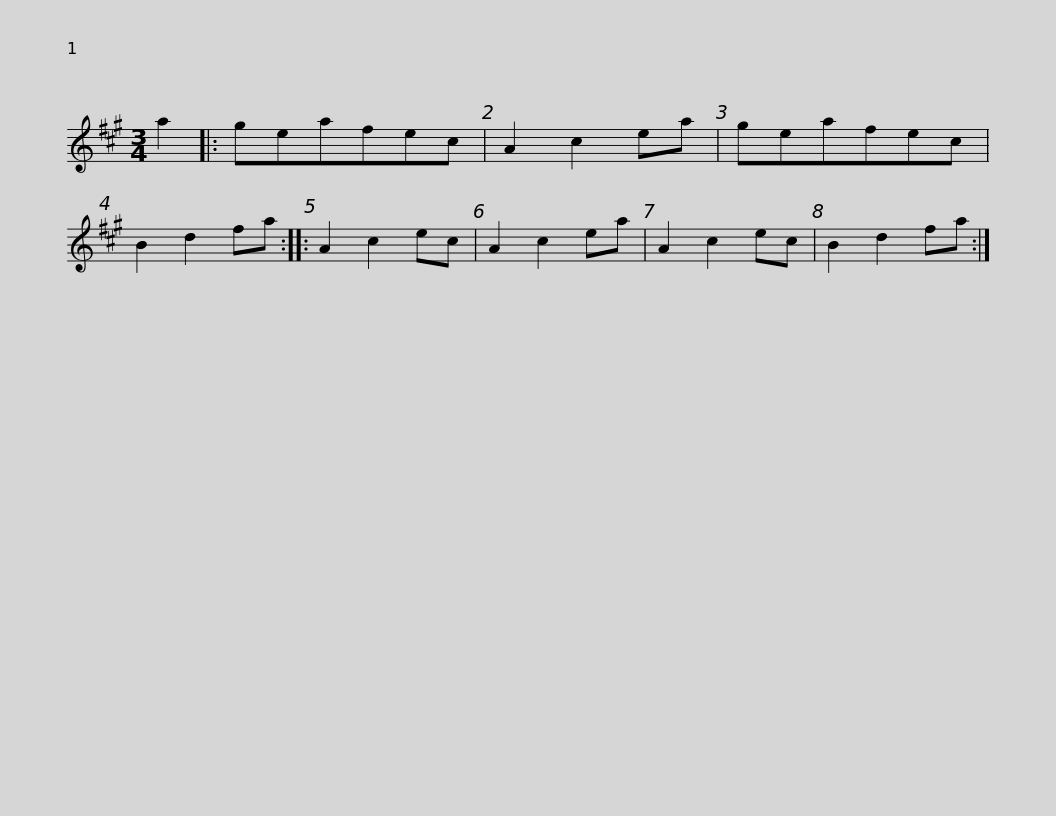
X:1
L:1/8
M:3/4
I:linebreak $
K:A
V:1 treble
V:1
 a2 |: geafec | A2 c2 ea | geafec | B2 d2 fa :: %5
 A2 c2 ec | A2 c2 ea | A2 c2 ec | B2 d2 fa :| %9
